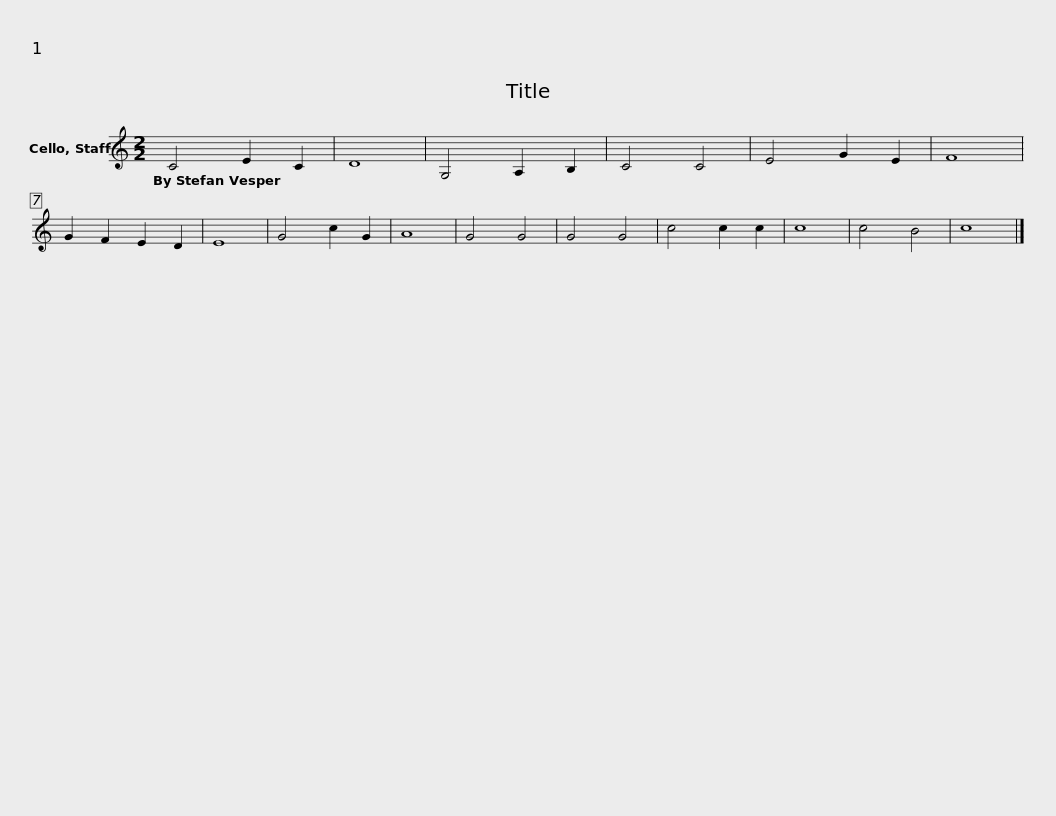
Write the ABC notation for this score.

X:1
L:1/8
M:2/2
I:linebreak $
K:C
V:1 treble
V:1
 C4 E2 C2 | D8 | G,4 A,2 B,2 | C4 C4 | E4 G2 E2 | %5
 F8 | G2 F2 E2 D2 | E8 | G4 c2 G2 | A8 | %10
 G4 G4 | G4 G4 | c4 c2 c2 |$ c8 | c4 B4 | %15
 c8 |] %16
